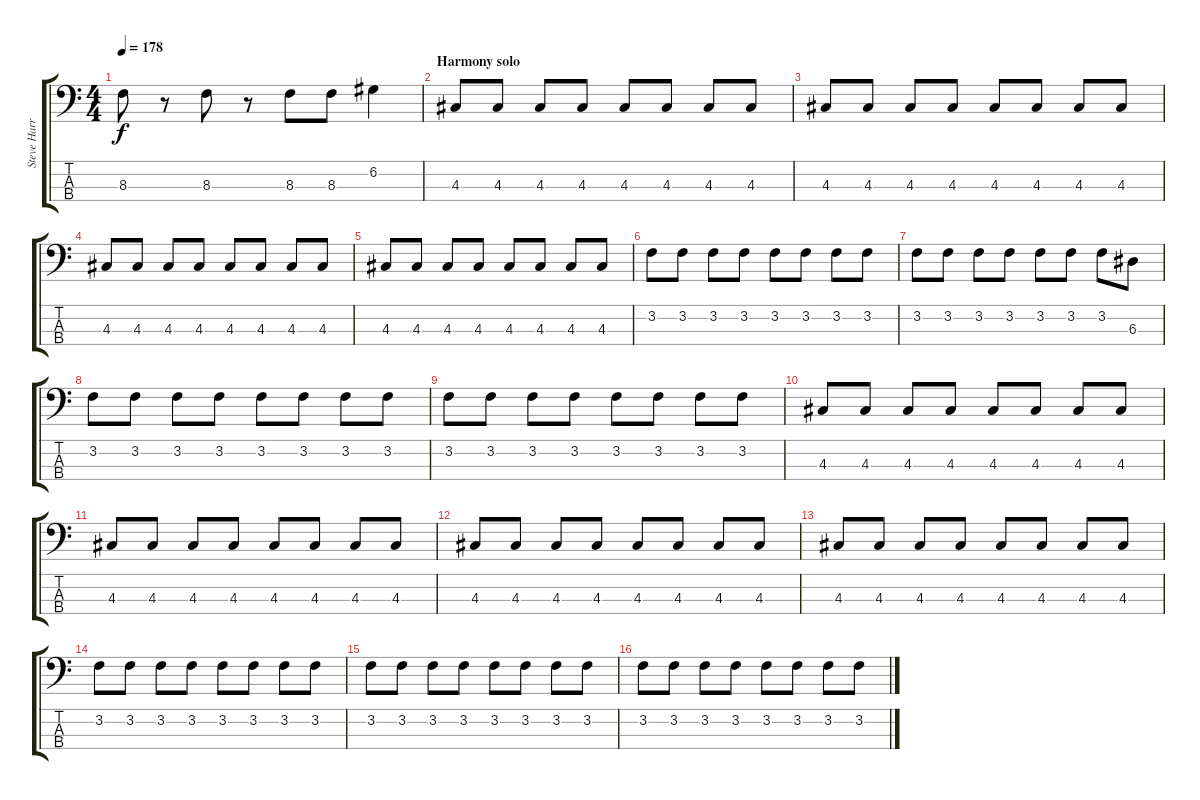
\track ("Steve Harris - Bass" "Steve Harr") {instrument electricbassfinger}
\staff {score tabs}
\tuning (G2 D2 A1 E1) {hide}
\ts (4 4)
\tempo 178
\clef f4
\ks c
8.3.8{dy f} r.8 8.3.8 r.8 8.3.8 8.3.8 6.2.4 |
\section ("" "Harmony solo")
4.3.8 4.3.8 4.3.8 4.3.8 4.3.8 4.3.8 4.3.8 4.3.8 |
4.3.8 4.3.8 4.3.8 4.3.8 4.3.8 4.3.8 4.3.8 4.3.8 |
4.3.8 4.3.8 4.3.8 4.3.8 4.3.8 4.3.8 4.3.8 4.3.8 |
4.3.8 4.3.8 4.3.8 4.3.8 4.3.8 4.3.8 4.3.8 4.3.8 |
3.2.8 3.2.8 3.2.8 3.2.8 3.2.8 3.2.8 3.2.8 3.2.8 |
3.2.8 3.2.8 3.2.8 3.2.8 3.2.8 3.2.8 3.2.8 6.3.8 |
3.2.8 3.2.8 3.2.8 3.2.8 3.2.8 3.2.8 3.2.8 3.2.8 |
3.2.8 3.2.8 3.2.8 3.2.8 3.2.8 3.2.8 3.2.8 3.2.8 |
4.3.8 4.3.8 4.3.8 4.3.8 4.3.8 4.3.8 4.3.8 4.3.8 |
4.3.8 4.3.8 4.3.8 4.3.8 4.3.8 4.3.8 4.3.8 4.3.8 |
4.3.8 4.3.8 4.3.8 4.3.8 4.3.8 4.3.8 4.3.8 4.3.8 |
4.3.8 4.3.8 4.3.8 4.3.8 4.3.8 4.3.8 4.3.8 4.3.8 |
3.2.8 3.2.8 3.2.8 3.2.8 3.2.8 3.2.8 3.2.8 3.2.8 |
3.2.8 3.2.8 3.2.8 3.2.8 3.2.8 3.2.8 3.2.8 3.2.8 |
3.2.8 3.2.8 3.2.8 3.2.8 3.2.8 3.2.8 3.2.8 3.2.8
